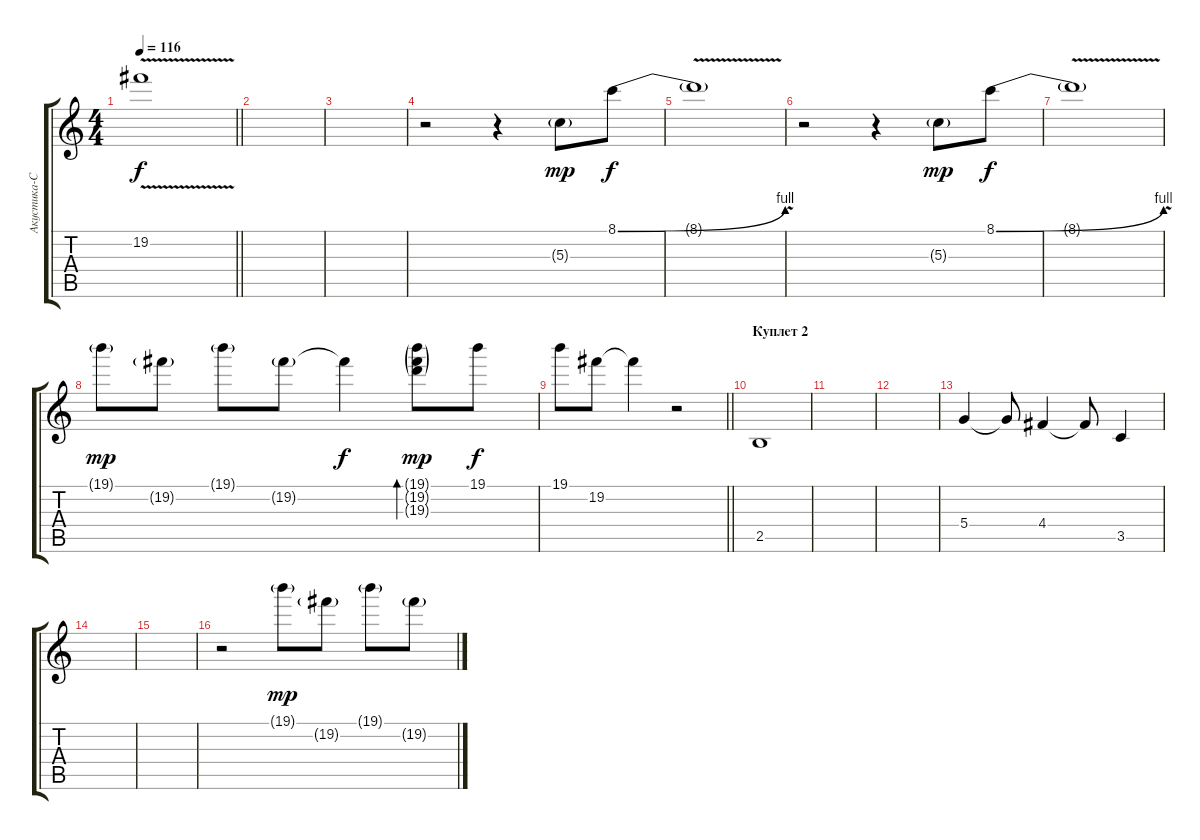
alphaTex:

\track ("Акустика-Соло" "Акустика-С") {instrument acousticguitarsteel}
\staff {score tabs}
\tuning (E4 B3 G3 D3 A2 E2) {hide}
\ts (4 4)
\tempo 116
\clef g2
\barLineRight lightlight
\ks c
19.2{v t}.1{dy f} |
|
|
r.2 r.4 5.3{g}.8{dy mp} 8.1{be (bend 0 0 60 4)}.8{dy f} |
8.1{v t}.1 |
r.2 r.4 5.3{g}.8{dy mp} 8.1{be (bend 0 0 60 4)}.8{dy f} |
8.1{v t}.1 |
19.1{g}.8{dy mp} 19.2{g}.8 19.1{g}.8 19.2{g}.8 19.2{t}.4{dy f} (19.1{g} 19.2{g} 19.3{g}).8{bd 240 dy mp} 19.1.8{dy f} |
\barLineRight lightlight
19.1.8 19.2.8 19.2{t}.4 r.2 |
\section ("" "Куплет 2")
2.5.1 |
|
|
5.4.4 5.4{t}.8 4.4.4 4.4{t}.8 3.5.4 |
|
|
r.2 19.1{g}.8{dy mp} 19.2{g}.8 19.1{g}.8 19.2{g}.8
